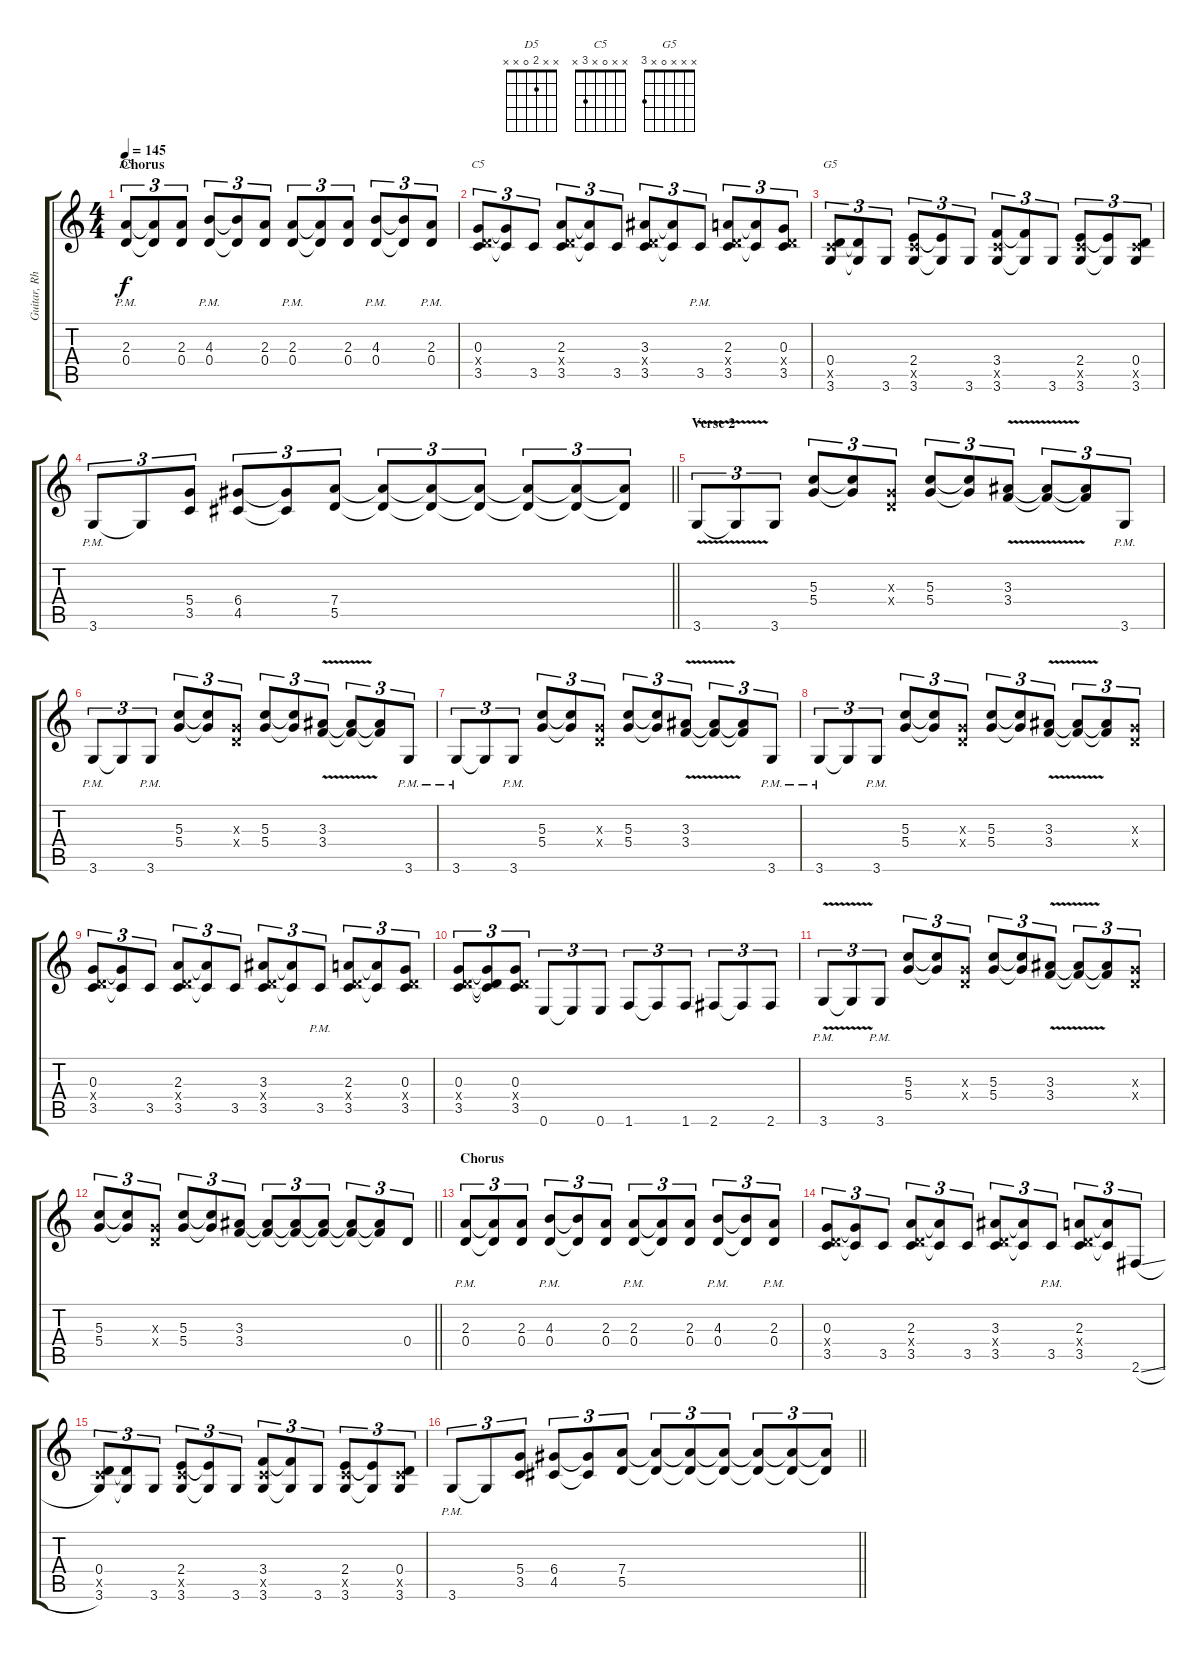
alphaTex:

\track ("Guitar, Rhythm" "Guitar, Rh") {instrument overdrivenguitar}
\staff {score tabs}
\tuning (E4 B3 G3 D3 A2 E2) {hide}
\chord ("D5" x x 2 0 x x)
\chord ("C5" x x 0 x 3 x)
\chord ("G5" x x x 0 x 3)
\ts (4 4)
\section ("" "Chorus")
\tempo 145
\clef g2
\ks c
(2.3 0.4{pm}).8{tu (3 2) ch "D5" dy f} (2.3{t} 0.4{t}).8{tu (3 2)} (2.3 0.4).8{tu (3 2)} (4.3 0.4{pm}).8{tu (3 2)} (4.3{t} 0.4{t}).8{tu (3 2)} (2.3 0.4).8{tu (3 2)} (2.3 0.4{pm}).8{tu (3 2)} (2.3{t} 0.4{t}).8{tu (3 2)} (2.3 0.4).8{tu (3 2)} (4.3 0.4{pm}).8{tu (3 2)} (4.3{t} 0.4{t}).8{tu (3 2)} (2.3 0.4{pm}).8{tu (3 2)} |
(0.3 0.4{x} 3.5).8{tu (3 2) ch "C5"} (0.3{t} 3.5{t}).8{tu (3 2)} 3.5.8{tu (3 2)} (2.3 0.4{x} 3.5).8{tu (3 2)} (2.3{t} 3.5{t}).8{tu (3 2)} 3.5.8{tu (3 2)} (3.3 0.4{x} 3.5).8{tu (3 2)} (3.3{t} 3.5{t}).8{tu (3 2)} 3.5{pm}.8{tu (3 2)} (2.3 0.4{x} 3.5).8{tu (3 2)} (2.3{t} 3.5{t}).8{tu (3 2)} (0.3 0.4{x} 3.5).8{tu (3 2)} |
(0.4 3.5{x} 3.6).8{tu (3 2) ch "G5"} (0.4{t} 3.6{t}).8{tu (3 2)} 3.6.8{tu (3 2)} (2.4 3.5{x} 3.6).8{tu (3 2)} (2.4{t} 3.6{t}).8{tu (3 2)} 3.6.8{tu (3 2)} (3.4 3.5{x} 3.6).8{tu (3 2)} (3.4{t} 3.6{t}).8{tu (3 2)} 3.6.8{tu (3 2)} (2.4 3.5{x} 3.6).8{tu (3 2)} (2.4{t} 3.6{t}).8{tu (3 2)} (0.4 3.5{x} 3.6).8{tu (3 2)} |
\barLineRight lightlight
3.6{pm}.8{tu (3 2)} 3.6{t}.8{tu (3 2)} (5.4 3.5).8{tu (3 2)} (6.4 4.5).8{tu (3 2)} (6.4{t} 4.5{t}).8{tu (3 2)} (7.4 5.5).8{tu (3 2)} (7.4{t} 5.5{t}).8{tu (3 2)} (7.4{t} 5.5{t}).8{tu (3 2)} (7.4{t} 5.5{t}).8{tu (3 2)} (7.4{t} 5.5{t}).8{tu (3 2)} (7.4{t} 5.5{t}).8{tu (3 2)} (7.4{t} 5.5{t}).8{tu (3 2)} |
\section ("" "Verse 2")
3.6{v}.8{tu (3 2)} 3.6{t}.8{tu (3 2)} 3.6.8{tu (3 2)} (5.3 5.4).8{tu (3 2)} (5.3{t} 5.4{t}).8{tu (3 2)} (0.3{x} 0.4{x}).8{tu (3 2)} (5.3 5.4).8{tu (3 2)} (5.3{t} 5.4{t}).8{tu (3 2)} (3.3{v} 3.4{v}).8{tu (3 2)} (3.3{t} 3.4{t}).8{tu (3 2)} (3.3{t} 3.4{t}).8{tu (3 2)} 3.6{pm}.8{tu (3 2)} |
3.6{pm}.8{tu (3 2)} 3.6{t}.8{tu (3 2)} 3.6{pm}.8{tu (3 2)} (5.3 5.4).8{tu (3 2)} (5.3{t} 5.4{t}).8{tu (3 2)} (0.3{x} 0.4{x}).8{tu (3 2)} (5.3 5.4).8{tu (3 2)} (5.3{t} 5.4{t}).8{tu (3 2)} (3.3{v} 3.4{v}).8{tu (3 2)} (3.3{t} 3.4{t}).8{tu (3 2)} (3.3{t} 3.4{t}).8{tu (3 2)} 3.6{pm}.8{tu (3 2)} |
3.6{pm}.8{tu (3 2)} 3.6{t}.8{tu (3 2)} 3.6{pm}.8{tu (3 2)} (5.3 5.4).8{tu (3 2)} (5.3{t} 5.4{t}).8{tu (3 2)} (0.3{x} 0.4{x}).8{tu (3 2)} (5.3 5.4).8{tu (3 2)} (5.3{t} 5.4{t}).8{tu (3 2)} (3.3{v} 3.4{v}).8{tu (3 2)} (3.3{t} 3.4{t}).8{tu (3 2)} (3.3{t} 3.4{t}).8{tu (3 2)} 3.6{pm}.8{tu (3 2)} |
3.6{pm}.8{tu (3 2)} 3.6{t}.8{tu (3 2)} 3.6{pm}.8{tu (3 2)} (5.3 5.4).8{tu (3 2)} (5.3{t} 5.4{t}).8{tu (3 2)} (0.3{x} 0.4{x}).8{tu (3 2)} (5.3 5.4).8{tu (3 2)} (5.3{t} 5.4{t}).8{tu (3 2)} (3.3{v} 3.4{v}).8{tu (3 2)} (3.3{t} 3.4{t}).8{tu (3 2)} (3.3{t} 3.4{t}).8{tu (3 2)} (0.3{x} 0.4{x}).8{tu (3 2)} |
(0.3 0.4{x} 3.5).8{tu (3 2)} (0.3{t} 3.5{t}).8{tu (3 2)} 3.5.8{tu (3 2)} (2.3 0.4{x} 3.5).8{tu (3 2)} (2.3{t} 3.5{t}).8{tu (3 2)} 3.5.8{tu (3 2)} (3.3 0.4{x} 3.5).8{tu (3 2)} (3.3{t} 3.5{t}).8{tu (3 2)} 3.5{pm}.8{tu (3 2)} (2.3 0.4{x} 3.5).8{tu (3 2)} (2.3{t} 3.5{t}).8{tu (3 2)} (0.3 0.4{x} 3.5).8{tu (3 2)} |
(0.3 0.4{x} 3.5).8{tu (3 2)} (0.3{t} 0.4{t} 3.5{t}).8{tu (3 2)} (0.3 0.4{x} 3.5).8{tu (3 2)} 0.6.8{tu (3 2)} 0.6{t}.8{tu (3 2)} 0.6.8{tu (3 2)} 1.6.8{tu (3 2)} 1.6{t}.8{tu (3 2)} 1.6.8{tu (3 2)} 2.6.8{tu (3 2)} 2.6{t}.8{tu (3 2)} 2.6.8{tu (3 2)} |
3.6{v pm}.8{tu (3 2)} 3.6{t}.8{tu (3 2)} 3.6{pm}.8{tu (3 2)} (5.3 5.4).8{tu (3 2)} (5.3{t} 5.4{t}).8{tu (3 2)} (0.3{x} 0.4{x}).8{tu (3 2)} (5.3 5.4).8{tu (3 2)} (5.3{t} 5.4{t}).8{tu (3 2)} (3.3{v} 3.4{v}).8{tu (3 2)} (3.3{t} 3.4{t}).8{tu (3 2)} (3.3{t} 3.4{t}).8{tu (3 2)} (0.3{x} 0.4{x}).8{tu (3 2)} |
\barLineRight lightlight
(5.3 5.4).8{tu (3 2)} (5.3{t} 5.4{t}).8{tu (3 2)} (0.3{x} 0.4{x}).8{tu (3 2)} (5.3 5.4).8{tu (3 2)} (5.3{t} 5.4{t}).8{tu (3 2)} (3.3 3.4).8{tu (3 2)} (3.3{t} 3.4{t}).8{tu (3 2)} (3.3{t} 3.4{t}).8{tu (3 2)} (3.3{t} 3.4{t}).8{tu (3 2)} (3.3{t} 3.4{t}).8{tu (3 2)} (3.3{t} 3.4{t}).8{tu (3 2)} 0.4.8{tu (3 2)} |
\section ("" "Chorus")
(2.3 0.4{pm}).8{tu (3 2)} (2.3{t} 0.4{t}).8{tu (3 2)} (2.3 0.4).8{tu (3 2)} (4.3 0.4{pm}).8{tu (3 2)} (4.3{t} 0.4{t}).8{tu (3 2)} (2.3 0.4).8{tu (3 2)} (2.3 0.4{pm}).8{tu (3 2)} (2.3{t} 0.4{t}).8{tu (3 2)} (2.3 0.4).8{tu (3 2)} (4.3 0.4{pm}).8{tu (3 2)} (4.3{t} 0.4{t}).8{tu (3 2)} (2.3 0.4{pm}).8{tu (3 2)} |
(0.3 0.4{x} 3.5).8{tu (3 2)} (0.3{t} 3.5{t}).8{tu (3 2)} 3.5.8{tu (3 2)} (2.3 0.4{x} 3.5).8{tu (3 2)} (2.3{t} 3.5{t}).8{tu (3 2)} 3.5.8{tu (3 2)} (3.3 0.4{x} 3.5).8{tu (3 2)} (3.3{t} 3.5{t}).8{tu (3 2)} 3.5{pm}.8{tu (3 2)} (2.3 0.4{x} 3.5).8{tu (3 2)} (2.3{t} 3.5{t}).8{tu (3 2)} 2.6{sl}.8{tu (3 2)} |
(0.4 3.5{x} 3.6).8{tu (3 2)} (0.4{t} 3.6{t}).8{tu (3 2)} 3.6.8{tu (3 2)} (2.4 3.5{x} 3.6).8{tu (3 2)} (2.4{t} 3.6{t}).8{tu (3 2)} 3.6.8{tu (3 2)} (3.4 3.5{x} 3.6).8{tu (3 2)} (3.4{t} 3.6{t}).8{tu (3 2)} 3.6.8{tu (3 2)} (2.4 3.5{x} 3.6).8{tu (3 2)} (2.4{t} 3.6{t}).8{tu (3 2)} (0.4 3.5{x} 3.6).8{tu (3 2)} |
\barLineRight lightlight
3.6{pm}.8{tu (3 2)} 3.6{t}.8{tu (3 2)} (5.4 3.5).8{tu (3 2)} (6.4 4.5).8{tu (3 2)} (6.4{t} 4.5{t}).8{tu (3 2)} (7.4 5.5).8{tu (3 2)} (7.4{t} 5.5{t}).8{tu (3 2)} (7.4{t} 5.5{t}).8{tu (3 2)} (7.4{t} 5.5{t}).8{tu (3 2)} (7.4{t} 5.5{t}).8{tu (3 2)} (7.4{t} 5.5{t}).8{tu (3 2)} (7.4{t} 5.5{t}).8{tu (3 2)}
